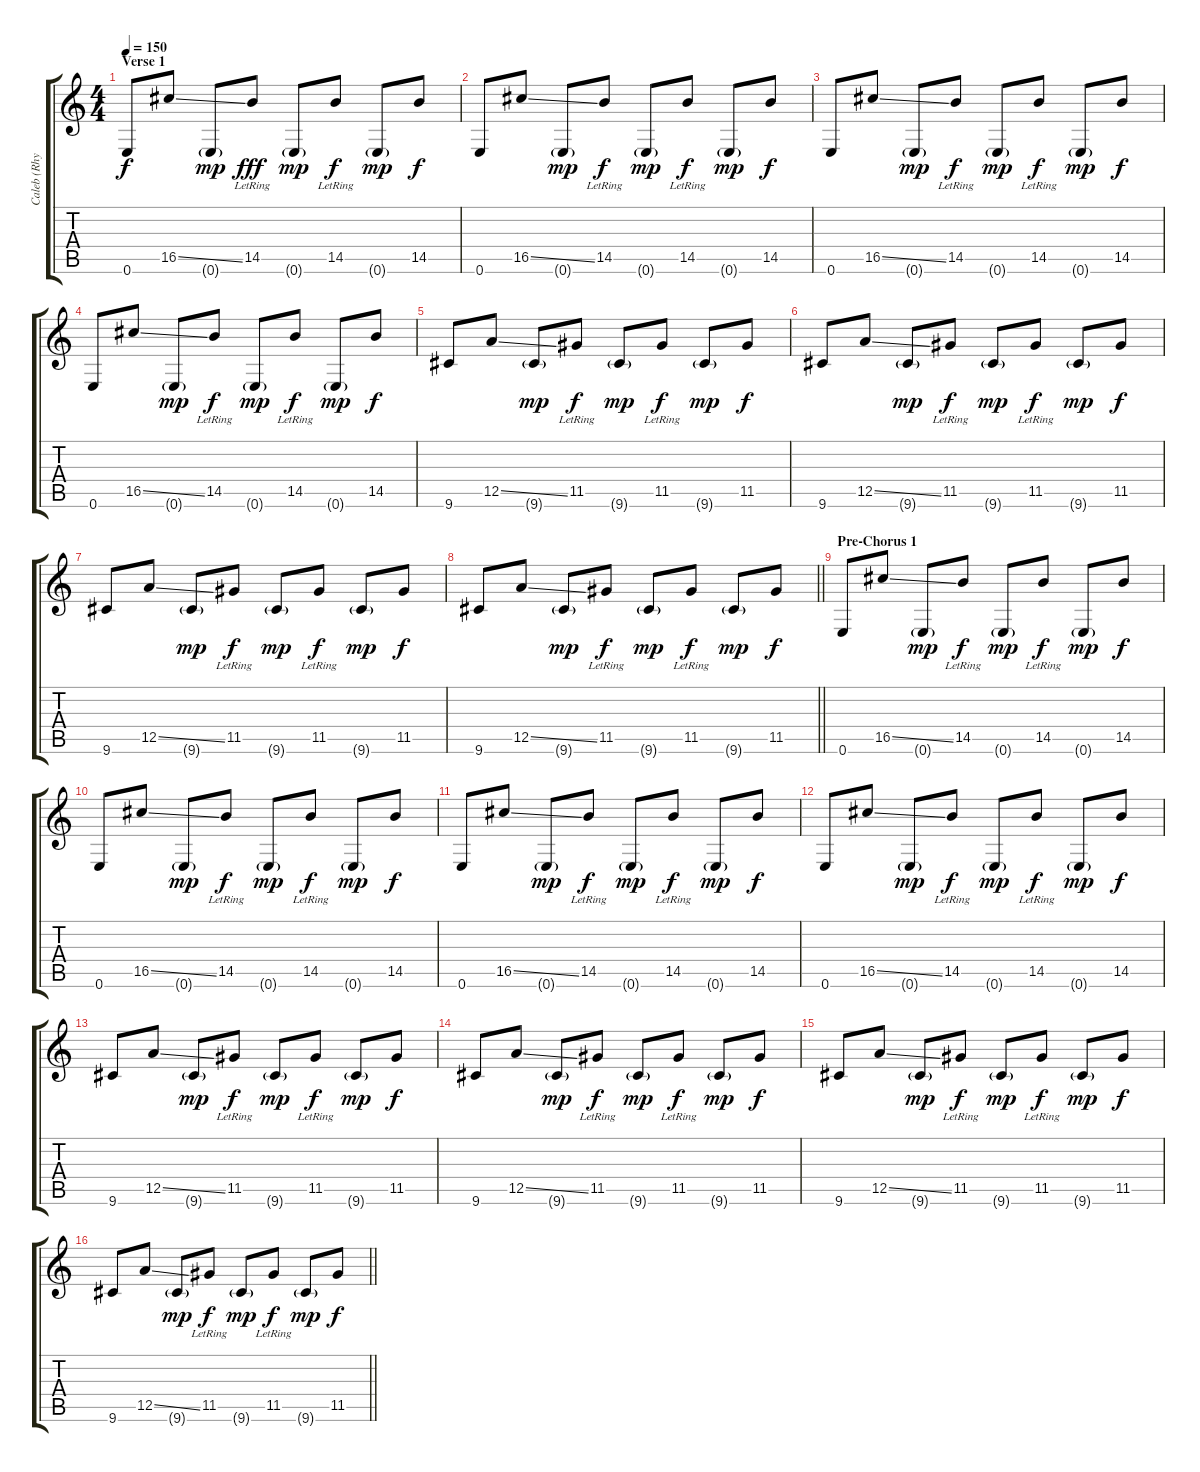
\track ("Caleb (Rhythm)" "Caleb (Rhy") {instrument electricguitarclean}
\staff {score tabs}
\tuning (E4 B3 G3 D3 A2 E2) {hide}
\ts (4 4)
\section ("" "Verse 1")
\tempo 150
\clef g2
\ks c
0.6.8{dy f} 16.5{ss}.8 0.6{g}.8{dy mp} 14.5{lr}.8{dy fff} 0.6{g}.8{dy mp} 14.5{lr}.8{dy f} 0.6{g}.8{dy mp} 14.5.8{dy f} |
0.6.8 16.5{ss}.8 0.6{g}.8{dy mp} 14.5{lr}.8{dy f} 0.6{g}.8{dy mp} 14.5{lr}.8{dy f} 0.6{g}.8{dy mp} 14.5.8{dy f} |
0.6.8 16.5{ss}.8 0.6{g}.8{dy mp} 14.5{lr}.8{dy f} 0.6{g}.8{dy mp} 14.5{lr}.8{dy f} 0.6{g}.8{dy mp} 14.5.8{dy f} |
0.6.8 16.5{ss}.8 0.6{g}.8{dy mp} 14.5{lr}.8{dy f} 0.6{g}.8{dy mp} 14.5{lr}.8{dy f} 0.6{g}.8{dy mp} 14.5.8{dy f} |
9.6.8 12.5{ss}.8 9.6{g}.8{dy mp} 11.5{lr}.8{dy f} 9.6{g}.8{dy mp} 11.5{lr}.8{dy f} 9.6{g}.8{dy mp} 11.5.8{dy f} |
9.6.8 12.5{ss}.8 9.6{g}.8{dy mp} 11.5{lr}.8{dy f} 9.6{g}.8{dy mp} 11.5{lr}.8{dy f} 9.6{g}.8{dy mp} 11.5.8{dy f} |
9.6.8 12.5{ss}.8 9.6{g}.8{dy mp} 11.5{lr}.8{dy f} 9.6{g}.8{dy mp} 11.5{lr}.8{dy f} 9.6{g}.8{dy mp} 11.5.8{dy f} |
\barLineRight lightlight
9.6.8 12.5{ss}.8 9.6{g}.8{dy mp} 11.5{lr}.8{dy f} 9.6{g}.8{dy mp} 11.5{lr}.8{dy f} 9.6{g}.8{dy mp} 11.5.8{dy f} |
\section ("" "Pre-Chorus 1")
0.6.8 16.5{ss}.8 0.6{g}.8{dy mp} 14.5{lr}.8{dy f} 0.6{g}.8{dy mp} 14.5{lr}.8{dy f} 0.6{g}.8{dy mp} 14.5.8{dy f} |
0.6.8 16.5{ss}.8 0.6{g}.8{dy mp} 14.5{lr}.8{dy f} 0.6{g}.8{dy mp} 14.5{lr}.8{dy f} 0.6{g}.8{dy mp} 14.5.8{dy f} |
0.6.8 16.5{ss}.8 0.6{g}.8{dy mp} 14.5{lr}.8{dy f} 0.6{g}.8{dy mp} 14.5{lr}.8{dy f} 0.6{g}.8{dy mp} 14.5.8{dy f} |
0.6.8 16.5{ss}.8 0.6{g}.8{dy mp} 14.5{lr}.8{dy f} 0.6{g}.8{dy mp} 14.5{lr}.8{dy f} 0.6{g}.8{dy mp} 14.5.8{dy f} |
9.6.8 12.5{ss}.8 9.6{g}.8{dy mp} 11.5{lr}.8{dy f} 9.6{g}.8{dy mp} 11.5{lr}.8{dy f} 9.6{g}.8{dy mp} 11.5.8{dy f} |
9.6.8 12.5{ss}.8 9.6{g}.8{dy mp} 11.5{lr}.8{dy f} 9.6{g}.8{dy mp} 11.5{lr}.8{dy f} 9.6{g}.8{dy mp} 11.5.8{dy f} |
9.6.8 12.5{ss}.8 9.6{g}.8{dy mp} 11.5{lr}.8{dy f} 9.6{g}.8{dy mp} 11.5{lr}.8{dy f} 9.6{g}.8{dy mp} 11.5.8{dy f} |
\barLineRight lightlight
9.6.8 12.5{ss}.8 9.6{g}.8{dy mp} 11.5{lr}.8{dy f} 9.6{g}.8{dy mp} 11.5{lr}.8{dy f} 9.6{g}.8{dy mp} 11.5.8{dy f}
